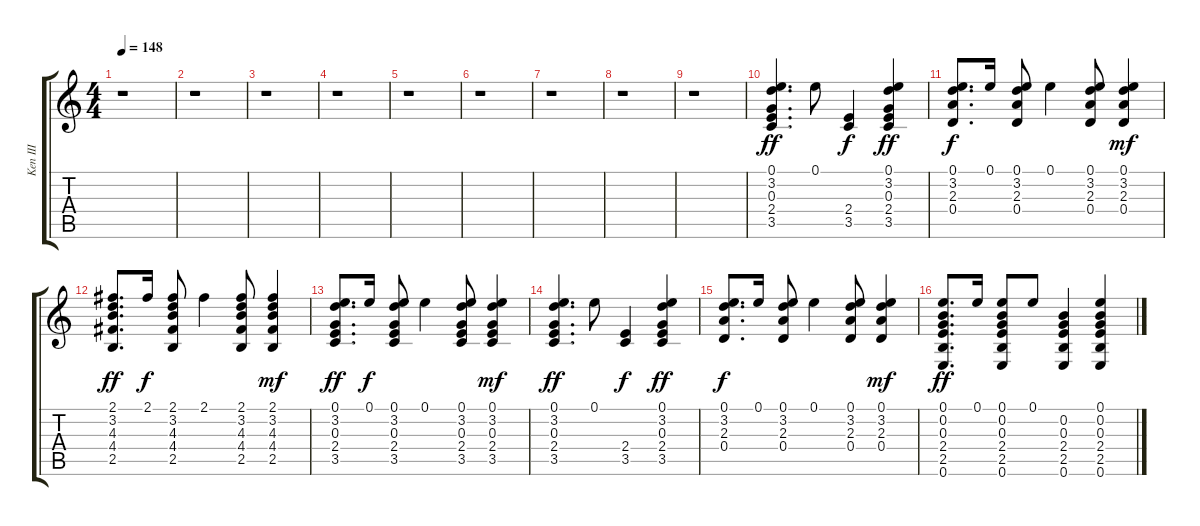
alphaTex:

\track ("Ken III" "Ken III") {instrument acousticguitarsteel}
\staff {score tabs}
\tuning (E4 B3 G3 D3 A2 E2) {hide}
\ts (4 4)
\tempo 148
\clef g2
\ks c
r.1{dy f} |
r.1 |
r.1 |
r.1 |
r.1 |
r.1 |
r.1 |
r.1 |
r.1 |
(0.1 3.2 0.3 2.4 3.5).4{d dy ff} 0.1.8 (2.4 3.5).4{dy f} (0.1 3.2 0.3 2.4 3.5).4{dy ff} |
(0.1 3.2 2.3 0.4).8{d dy f} 0.1.16 (0.1 3.2 2.3 0.4).8 0.1.4 (0.1 3.2 2.3 0.4).8 (0.1 3.2 2.3 0.4).4{dy mf} |
(2.1 3.2 4.3 4.4 2.5).8{d dy ff} 2.1.16{dy f} (2.1 3.2 4.3 4.4 2.5).8 2.1.4 (2.1 3.2 4.3 4.4 2.5).8 (2.1 3.2 4.3 4.4 2.5).4{dy mf} |
(0.1 3.2 0.3 2.4 3.5).8{d dy ff} 0.1.16{dy f} (0.1 3.2 0.3 2.4 3.5).8 0.1.4 (0.1 3.2 0.3 2.4 3.5).8 (0.1 3.2 0.3 2.4 3.5).4{dy mf} |
(0.1 3.2 0.3 2.4 3.5).4{d dy ff} 0.1.8 (2.4 3.5).4{dy f} (0.1 3.2 0.3 2.4 3.5).4{dy ff} |
(0.1 3.2 2.3 0.4).8{d dy f} 0.1.16 (0.1 3.2 2.3 0.4).8 0.1.4 (0.1 3.2 2.3 0.4).8 (0.1 3.2 2.3 0.4).4{dy mf} |
(0.1 0.2 0.3 2.4 2.5 0.6).8{d dy ff} 0.1.16 (0.1 0.2 0.3 2.4 2.5 0.6).8 0.1.8 (0.2 0.3 2.4 2.5 0.6).4 (0.1 0.2 0.3 2.4 2.5 0.6).4
